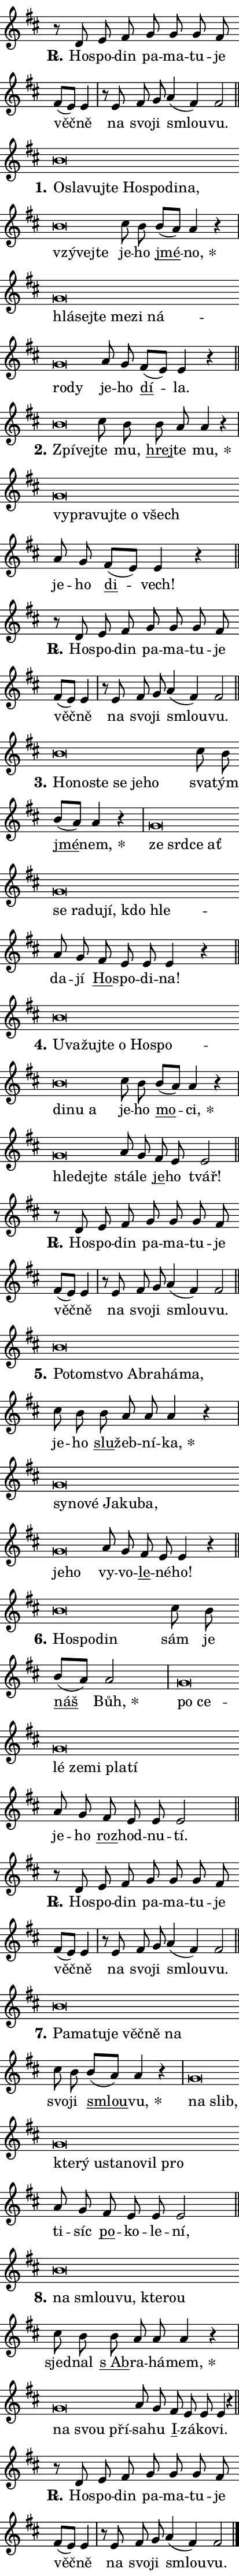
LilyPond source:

\version "2.24.0"
\header { tagline = "" }
\paper {
  indent = 0\cm
  top-margin = 0\cm
  right-margin = 0\cm
  bottom-margin = 0\cm
  left-margin = 0\cm
  paper-width = 7\cm
  page-breaking = #ly:one-page-breaking
  system-system-spacing.basic-distance = #11
  score-system-spacing.basic-distance = #11
  ragged-last = ##f
}


%% Author: Thomas Morley
%% https://lists.gnu.org/archive/html/lilypond-user/2020-05/msg00002.html
#(define (line-position grob)
"Returns position of @var[grob} in current system:
   @code{'start}, if at first time-step
   @code{'end}, if at last time-step
   @code{'middle} otherwise
"
  (let* ((col (ly:item-get-column grob))
         (ln (ly:grob-object col 'left-neighbor))
         (rn (ly:grob-object col 'right-neighbor))
         (col-to-check-left (if (ly:grob? ln) ln col))
         (col-to-check-right (if (ly:grob? rn) rn col))
         (break-dir-left
           (and
             (ly:grob-property col-to-check-left 'non-musical #f)
             (ly:item-break-dir col-to-check-left)))
         (break-dir-right
           (and
             (ly:grob-property col-to-check-right 'non-musical #f)
             (ly:item-break-dir col-to-check-right))))
        (cond ((eqv? 1 break-dir-left) 'start)
              ((eqv? -1 break-dir-right) 'end)
              (else 'middle))))

#(define (tranparent-at-line-position vctor)
  (lambda (grob)
  "Relying on @code{line-position} select the relevant enry from @var{vctor}.
Used to determine transparency,"
    (case (line-position grob)
      ((end) (not (vector-ref vctor 0)))
      ((middle) (not (vector-ref vctor 1)))
      ((start) (not (vector-ref vctor 2))))))

noteHeadBreakVisibility =
#(define-music-function (break-visibility)(vector?)
"Makes @code{NoteHead}s transparent relying on @var{break-visibility}"
#{
  \override NoteHead.transparent =
    #(tranparent-at-line-position break-visibility)
#})

#(define delete-ledgers-for-transparent-note-heads
  (lambda (grob)
    "Reads whether a @code{NoteHead} is transparent.
If so this @code{NoteHead} is removed from @code{'note-heads} from
@var{grob}, which is supposed to be @code{LedgerLineSpanner}.
As a result ledgers are not printed for this @code{NoteHead}"
    (let* ((nhds-array (ly:grob-object grob 'note-heads))
           (nhds-list
             (if (ly:grob-array? nhds-array)
                 (ly:grob-array->list nhds-array)
                 '()))
           ;; Relies on the transparent-property being done before
           ;; Staff.LedgerLineSpanner.after-line-breaking is executed.
           ;; This is fragile ...
           (to-keep
             (remove
               (lambda (nhd)
                 (ly:grob-property nhd 'transparent #f))
               nhds-list)))
      ;; TODO find a better method to iterate over grob-arrays, similiar
      ;; to filter/remove etc for lists
      ;; For now rebuilt from scratch
      (set! (ly:grob-object grob 'note-heads)  '())
      (for-each
        (lambda (nhd)
          (ly:pointer-group-interface::add-grob grob 'note-heads nhd))
        to-keep))))

hideNotes = {
  \noteHeadBreakVisibility #begin-of-line-visible
}
unHideNotes = {
  \noteHeadBreakVisibility #all-visible
}

% work-around for resetting accidentals
% https://lilypond.org/doc/v2.23/Documentation/notation/displaying-rhythms#unmetered-music
cadenzaMeasure = {
  \cadenzaOff
  \partial 1024 s1024
  \cadenzaOn
}

#(define-markup-command (accent layout props text) (markup?)
  "Underline accented syllable"
  (interpret-markup layout props
    #{\markup \override #'(offset . 4.3) \underline { #text }#}))

responsum = \markup \concat {
  "R" \hspace #-1.05 \path #0.1 #'((moveto 0 0.07) (lineto 0.9 0.8)) \hspace #0.05 "."
}

\layout {
    \context {
        \Staff
        \remove "Time_signature_engraver"
        \override LedgerLineSpanner.after-line-breaking = #delete-ledgers-for-transparent-note-heads
    }
    \context {
        \Voice {
            \override NoteHead.output-attributes = #'((class . "notehead"))
            \override Hairpin.height = #0.55
        }
    }
    \context {
        \Lyrics {
            \override StanzaNumber.output-attributes = #'((class . "stanzanumber"))
            \override LyricSpace.minimum-distance = #0.9
            \override LyricText.font-name = #"TeX Gyre Schola"
            \override LyricText.font-size = 1
            \override StanzaNumber.font-name = #"TeX Gyre Schola Bold"
            \override StanzaNumber.font-size = 1
        }
    }
}

% magnetic-lyrics.ily
%
%   written by
%     Jean Abou Samra <jean@abou-samra.fr>
%     Werner Lemberg <wl@gnu.org>
%
%   adapted by
%     Jiri Hon <jiri.hon@gmail.com>
%
% Version 2022-Apr-15

% https://www.mail-archive.com/lilypond-user@gnu.org/msg149350.html

#(define (Left_hyphen_pointer_engraver context)
   "Collect syllable-hyphen-syllable occurrences in lyrics and store
them in properties.  This engraver only looks to the left.  For
example, if the lyrics input is @code{foo -- bar}, it does the
following.

@itemize @bullet
@item
Set the @code{text} property of the @code{LyricHyphen} grob between
@q{foo} and @q{bar} to @code{foo}.

@item
Set the @code{left-hyphen} property of the @code{LyricText} grob with
text @q{foo} to the @code{LyricHyphen} grob between @q{foo} and
@q{bar}.
@end itemize

Use this auxiliary engraver in combination with the
@code{lyric-@/text::@/apply-@/magnetic-@/offset!} hook."
   (let ((hyphen #f)
         (text #f))
     (make-engraver
      (acknowledgers
       ((lyric-syllable-interface engraver grob source-engraver)
        (set! text grob)))
      (end-acknowledgers
       ((lyric-hyphen-interface engraver grob source-engraver)
        ;(when (not (grob::has-interface grob 'lyric-space-interface))
          (set! hyphen grob)));)
      ((stop-translation-timestep engraver)
       (when (and text hyphen)
         (ly:grob-set-object! text 'left-hyphen hyphen))
       (set! text #f)
       (set! hyphen #f)))))

#(define (lyric-text::apply-magnetic-offset! grob)
   "If the space between two syllables is less than the value in
property @code{LyricText@/.details@/.squash-threshold}, move the right
syllable to the left so that it gets concatenated with the left
syllable.

Use this function as a hook for
@code{LyricText@/.after-@/line-@/breaking} if the
@code{Left_@/hyphen_@/pointer_@/engraver} is active."
   (let ((hyphen (ly:grob-object grob 'left-hyphen #f)))
     (when hyphen
       (let ((left-text (ly:spanner-bound hyphen LEFT)))
         (when (grob::has-interface left-text 'lyric-syllable-interface)
           (let* ((common (ly:grob-common-refpoint grob left-text X))
                  (this-x-ext (ly:grob-extent grob common X))
                  (left-x-ext
                   (begin
                     ;; Trigger magnetism for left-text.
                     (ly:grob-property left-text 'after-line-breaking)
                     (ly:grob-extent left-text common X)))
                  ;; `delta` is the gap width between two syllables.
                  (delta (- (interval-start this-x-ext)
                            (interval-end left-x-ext)))
                  (details (ly:grob-property grob 'details))
                  (threshold (assoc-get 'squash-threshold details 0.2)))
             (when (< delta threshold)
               (let* (;; We have to manipulate the input text so that
                      ;; ligatures crossing syllable boundaries are not
                      ;; disabled.  For languages based on the Latin
                      ;; script this is essentially a beautification.
                      ;; However, for non-Western scripts it can be a
                      ;; necessity.
                      (lt (ly:grob-property left-text 'text))
                      (rt (ly:grob-property grob 'text))
                      (is-space (grob::has-interface hyphen 'lyric-space-interface))
                      (space (if is-space " " ""))
                      (space-markup (grob-interpret-markup grob " "))
                      (space-size (interval-length (ly:stencil-extent space-markup X)))
                      (extra-delta (if is-space space-size 0))
                      ;; Append new syllable.
                      (ltrt-space (if (and (string? lt) (string? rt))
                                (string-append lt space rt)
                                (make-concat-markup (list lt space rt))))
                      ;; Right-align `ltrt` to the right side.
                      (ltrt-space-markup (grob-interpret-markup
                               grob
                               (make-translate-markup
                                (cons (interval-length this-x-ext) 0)
                                (make-right-align-markup ltrt-space)))))
                 (begin
                   ;; Don't print `left-text`.
                   (ly:grob-set-property! left-text 'stencil #f)
                   ;; Set text and stencil (which holds all collected
                   ;; syllables so far) and shift it to the left.
                   (ly:grob-set-property! grob 'text ltrt-space)
                   (ly:grob-set-property! grob 'stencil ltrt-space-markup)
                   (ly:grob-translate-axis! grob (- (- delta extra-delta)) X))))))))))


#(define (lyric-hyphen::displace-bounds-first grob)
   ;; Make very sure this callback isn't triggered too early.
   (let ((left (ly:spanner-bound grob LEFT))
         (right (ly:spanner-bound grob RIGHT)))
     (ly:grob-property left 'after-line-breaking)
     (ly:grob-property right 'after-line-breaking)
     (ly:lyric-hyphen::print grob)))

squashThreshold = #0.4

\layout {
  \context {
    \Lyrics
    \consists #Left_hyphen_pointer_engraver
    \override LyricText.after-line-breaking =
      #lyric-text::apply-magnetic-offset!
    \override LyricHyphen.stencil = #lyric-hyphen::displace-bounds-first
    \override LyricText.details.squash-threshold = \squashThreshold
    \override LyricHyphen.minimum-distance = 0
    \override LyricHyphen.minimum-length = \squashThreshold
  }
}

squash = \override LyricText.details.squash-threshold = 9999
unSquash = \override LyricText.details.squash-threshold = \squashThreshold

left = \override LyricText.self-alignment-X = #LEFT
unLeft = \revert LyricText.self-alignment-X

starOffset = #(lambda (grob) 
                (let ((x_offset (ly:self-alignment-interface::aligned-on-x-parent grob)))
                  (if (= x_offset 0) 0 (+ x_offset 1.2))))

star = #(define-music-function (syllable)(string?)
"Append star separator at the end of a syllable"
#{
  \once \override LyricText.X-offset = #starOffset
  \lyricmode { \markup {
    #syllable
    \override #'((font-name . "TeX Gyre Schola Bold")) \hspace #0.2 \lower #0.65 \larger "*"
  } }
#})

starAccent = #(define-music-function (syllable)(string?)
"Append star separator at the end of a syllable and make accent"
#{
  \once \override LyricText.X-offset = #starOffset
  \lyricmode { \markup {
    \accent #syllable
    \override #'((font-name . "TeX Gyre Schola Bold")) \hspace #0.2 \lower #0.65 \larger "*"
  } }
#})

breath = #(define-music-function (syllable)(string?)
"Append breathing indicator at the end of a syllable"
#{
  \lyricmode { \markup { #syllable "+" } }
#})

optionalBreath = #(define-music-function (syllable)(string?)
"Append optional breathing indicator at the end of a syllable"
#{
  \lyricmode { \markup { #syllable "(+)" } }
#})


\score {
    <<
        \new Voice = "melody" { \cadenzaOn \key d \major \relative { r8 d' e fis g g g fis \bar "" fis[( e)] e4 \cadenzaMeasure \bar "|" r8 e fis g \bar "" a4( fis) fis2 \cadenzaMeasure \bar "||" \break } }
        \new Lyrics \lyricsto "melody" { \lyricmode { \set stanza = \responsum
Ho -- spo -- din pa -- ma -- tu -- je věč -- ně na svo -- ji smlou -- vu. } }
    >>
    \layout {}
}

\score {
    <<
        \new Voice = "melody" { \cadenzaOn \key d \major \relative { b'\breve*1/16 \hideNotes \breve*1/16 \bar "" \breve*1/16 \bar "" \breve*1/16 \bar "" \breve*1/16 \bar "" \breve*1/16 \bar "" \breve*1/16 \bar "" \breve*1/16 \bar "" \breve*1/16 \bar "" \breve*1/16 \breve*1/16 \bar "" \unHideNotes cis8 b \bar "" b[( a)] a4 r \cadenzaMeasure \bar "|" g\breve*1/16 \hideNotes \breve*1/16 \bar "" \breve*1/16 \bar "" \breve*1/16 \bar "" \breve*1/16 \bar "" \breve*1/16 \bar "" \breve*1/16 \breve*1/16 \bar "" \unHideNotes a8 g \bar "" fis[( e)] e4 r \cadenzaMeasure \bar "||" \break } }
        \new Lyrics \lyricsto "melody" { \lyricmode { \set stanza = "1."
\left O -- \squash sla -- vuj -- te Ho -- spo -- di -- na, vzý -- vej -- te \unLeft \unSquash je -- ho \markup \accent jmé -- \star no, \left hlá -- \squash sej -- te me -- zi ná -- ro -- dy \unLeft \unSquash je -- ho \markup \accent dí -- la. } }
    >>
    \layout {}
}

\score {
    <<
        \new Voice = "melody" { \cadenzaOn \key d \major \relative { b'\breve*1/16 \hideNotes \breve*1/16 \bar "" \unHideNotes cis8 b \bar "" b a a4 r \cadenzaMeasure \bar "|" g\breve*1/16 \hideNotes \breve*1/16 \bar "" \breve*1/16 \bar "" \breve*1/16 \bar "" \breve*1/16 \breve*1/16 \bar "" \unHideNotes a8 g \bar "" fis[( e)] e4 r \cadenzaMeasure \bar "||" \break } }
        \new Lyrics \lyricsto "melody" { \lyricmode { \set stanza = "2."
\left Zpí -- \squash vej -- \unLeft \unSquash te mu, \markup \accent hrej -- te \star mu, \left vy -- \squash pra -- vuj -- te o všech \unLeft \unSquash je -- ho \markup \accent di -- vech! } }
    >>
    \layout {}
}

\score {
    <<
        \new Voice = "melody" { \cadenzaOn \key d \major \relative { r8 d' e fis g g g fis \bar "" fis[( e)] e4 \cadenzaMeasure \bar "|" r8 e fis g \bar "" a4( fis) fis2 \cadenzaMeasure \bar "||" \break } }
        \new Lyrics \lyricsto "melody" { \lyricmode { \set stanza = \responsum
Ho -- spo -- din pa -- ma -- tu -- je věč -- ně na svo -- ji smlou -- vu. } }
    >>
    \layout {}
}

\score {
    <<
        \new Voice = "melody" { \cadenzaOn \key d \major \relative { b'\breve*1/16 \hideNotes \breve*1/16 \bar "" \breve*1/16 \bar "" \breve*1/16 \bar "" \breve*1/16 \breve*1/16 \bar "" \unHideNotes cis8 b \bar "" b[( a)] a4 r \cadenzaMeasure \bar "|" g\breve*1/16 \hideNotes \breve*1/16 \bar "" \breve*1/16 \bar "" \breve*1/16 \bar "" \breve*1/16 \bar "" \breve*1/16 \bar "" \breve*1/16 \bar "" \breve*1/16 \bar "" \breve*1/16 \breve*1/16 \bar "" \unHideNotes a8 g \bar "" fis e e e4 r \cadenzaMeasure \bar "||" \break } }
        \new Lyrics \lyricsto "melody" { \lyricmode { \set stanza = "3."
\left Ho -- \squash no -- ste se je -- ho \unLeft \unSquash sva -- tým \markup \accent jmé -- \star nem, \left ze \squash srd -- ce ať se ra -- du -- jí, kdo hle -- \unLeft \unSquash da -- jí \markup \accent Ho -- spo -- di -- na! } }
    >>
    \layout {}
}

\score {
    <<
        \new Voice = "melody" { \cadenzaOn \key d \major \relative { b'\breve*1/16 \hideNotes \breve*1/16 \bar "" \breve*1/16 \bar "" \breve*1/16 \bar "" \breve*1/16 \bar "" \breve*1/16 \bar "" \breve*1/16 \bar "" \breve*1/16 \bar "" \breve*1/16 \breve*1/16 \bar "" \unHideNotes cis8 b \bar "" b[( a)] a4 r \cadenzaMeasure \bar "|" g\breve*1/16 \hideNotes \breve*1/16 \breve*1/16 \bar "" \unHideNotes a8 g \bar "" fis e e2 \cadenzaMeasure \bar "||" \break } }
        \new Lyrics \lyricsto "melody" { \lyricmode { \set stanza = "4."
\left U -- \squash va -- žuj -- te o Ho -- spo -- di -- nu a \unLeft \unSquash je -- ho \markup \accent mo -- \star ci, \left hle -- \squash dej -- te \unLeft \unSquash stá -- le \markup \accent je -- ho tvář! } }
    >>
    \layout {}
}

\score {
    <<
        \new Voice = "melody" { \cadenzaOn \key d \major \relative { r8 d' e fis g g g fis \bar "" fis[( e)] e4 \cadenzaMeasure \bar "|" r8 e fis g \bar "" a4( fis) fis2 \cadenzaMeasure \bar "||" \break } }
        \new Lyrics \lyricsto "melody" { \lyricmode { \set stanza = \responsum
Ho -- spo -- din pa -- ma -- tu -- je věč -- ně na svo -- ji smlou -- vu. } }
    >>
    \layout {}
}

\score {
    <<
        \new Voice = "melody" { \cadenzaOn \key d \major \relative { b'\breve*1/16 \hideNotes \breve*1/16 \bar "" \breve*1/16 \bar "" \breve*1/16 \bar "" \breve*1/16 \bar "" \breve*1/16 \breve*1/16 \bar "" \unHideNotes cis8 b \bar "" b a a a4 r \cadenzaMeasure \bar "|" g\breve*1/16 \hideNotes \breve*1/16 \bar "" \breve*1/16 \bar "" \breve*1/16 \bar "" \breve*1/16 \bar "" \breve*1/16 \bar "" \breve*1/16 \breve*1/16 \bar "" \unHideNotes a8 g \bar "" fis e e4 r \cadenzaMeasure \bar "||" \break } }
        \new Lyrics \lyricsto "melody" { \lyricmode { \set stanza = "5."
\left Po -- \squash tom -- stvo Ab -- ra -- há -- ma, \unLeft \unSquash je -- ho \markup \accent slu -- žeb -- ní -- \star ka, \left sy -- \squash no -- vé Ja -- ku -- ba, je -- ho \unLeft \unSquash vy -- vo -- \markup \accent le -- né -- ho! } }
    >>
    \layout {}
}

\score {
    <<
        \new Voice = "melody" { \cadenzaOn \key d \major \relative { b'\breve*1/16 \hideNotes \breve*1/16 \breve*1/16 \bar "" \unHideNotes cis8 b \bar "" b[( a)] a2 \cadenzaMeasure \bar "|" g\breve*1/16 \hideNotes \breve*1/16 \bar "" \breve*1/16 \bar "" \breve*1/16 \bar "" \breve*1/16 \bar "" \breve*1/16 \breve*1/16 \bar "" \unHideNotes a8 g \bar "" fis e e e2 \cadenzaMeasure \bar "||" \break } }
        \new Lyrics \lyricsto "melody" { \lyricmode { \set stanza = "6."
\left Ho -- \squash spo -- din \unLeft \unSquash sám je \markup \accent náš \star Bůh, \left po \squash ce -- lé ze -- mi pla -- tí \unLeft \unSquash je -- ho \markup \accent roz -- hod -- nu -- tí. } }
    >>
    \layout {}
}

\score {
    <<
        \new Voice = "melody" { \cadenzaOn \key d \major \relative { r8 d' e fis g g g fis \bar "" fis[( e)] e4 \cadenzaMeasure \bar "|" r8 e fis g \bar "" a4( fis) fis2 \cadenzaMeasure \bar "||" \break } }
        \new Lyrics \lyricsto "melody" { \lyricmode { \set stanza = \responsum
Ho -- spo -- din pa -- ma -- tu -- je věč -- ně na svo -- ji smlou -- vu. } }
    >>
    \layout {}
}

\score {
    <<
        \new Voice = "melody" { \cadenzaOn \key d \major \relative { b'\breve*1/16 \hideNotes \breve*1/16 \bar "" \breve*1/16 \bar "" \breve*1/16 \bar "" \breve*1/16 \bar "" \breve*1/16 \breve*1/16 \bar "" \unHideNotes cis8 b \bar "" b[( a)] a4 r \cadenzaMeasure \bar "|" g\breve*1/16 \hideNotes \breve*1/16 \bar "" \breve*1/16 \bar "" \breve*1/16 \bar "" \breve*1/16 \bar "" \breve*1/16 \bar "" \breve*1/16 \bar "" \breve*1/16 \breve*1/16 \bar "" \unHideNotes a8 g \bar "" fis e e e2 \cadenzaMeasure \bar "||" \break } }
        \new Lyrics \lyricsto "melody" { \lyricmode { \set stanza = "7."
\left Pa -- \squash ma -- tu -- je věč -- ně na \unLeft \unSquash svo -- ji \markup \accent smlou -- \star vu, \left na \squash slib, kte -- rý u -- sta -- no -- vil pro \unLeft \unSquash ti -- síc \markup \accent po -- ko -- le -- ní, } }
    >>
    \layout {}
}

\score {
    <<
        \new Voice = "melody" { \cadenzaOn \key d \major \relative { b'\breve*1/16 \hideNotes \breve*1/16 \bar "" \breve*1/16 \bar "" \breve*1/16 \breve*1/16 \bar "" \unHideNotes cis8 b \bar "" b a a a4 r \cadenzaMeasure \bar "|" g\breve*1/16 \hideNotes \breve*1/16 \breve*1/16 \bar "" \unHideNotes a8 g \bar "" fis e e e4 r \cadenzaMeasure \bar "||" \break } }
        \new Lyrics \lyricsto "melody" { \lyricmode { \set stanza = "8."
\left na \squash smlou -- vu, kte -- rou \unLeft \unSquash sjed -- nal \markup \accent "s Ab" -- ra -- há -- \star mem, \left na \squash svou pří -- \unLeft \unSquash sa -- hu \markup \accent I -- zá -- ko -- vi. } }
    >>
    \layout {}
}

\score {
    <<
        \new Voice = "melody" { \cadenzaOn \key d \major \relative { r8 d' e fis g g g fis \bar "" fis[( e)] e4 \cadenzaMeasure \bar "|" r8 e fis g \bar "" a4( fis) fis2 \cadenzaMeasure \bar "||" \break } \bar "|." }
        \new Lyrics \lyricsto "melody" { \lyricmode { \set stanza = \responsum
Ho -- spo -- din pa -- ma -- tu -- je věč -- ně na svo -- ji smlou -- vu. } }
    >>
    \layout {}
}
